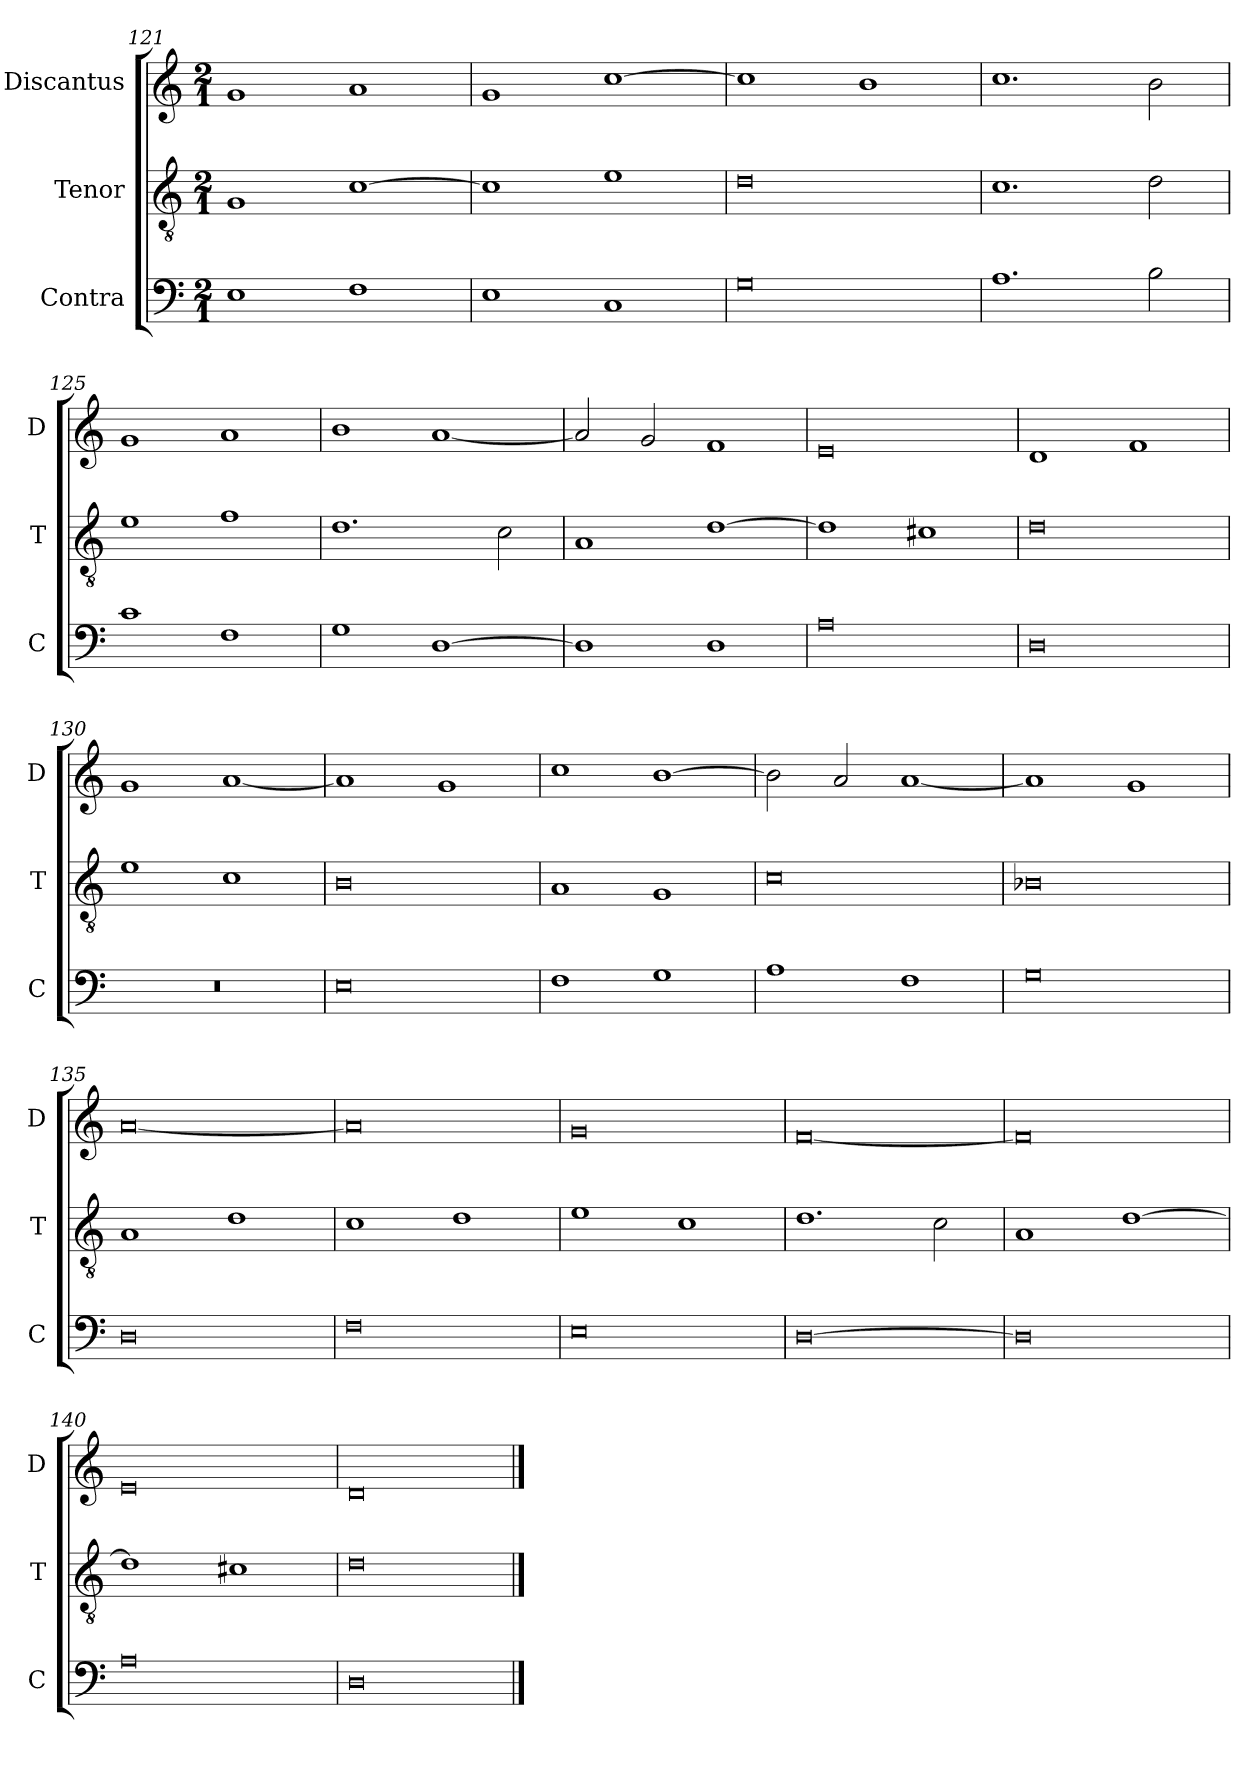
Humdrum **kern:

**kern	**kern	**kern
*part3	*part2	*part1
*staff3	*staff2	*staff1
*I"Contra	*I"Tenor	*I"Discantus
*I'C	*I'T	*I'D
*clefF4	*clefGv2	*clefG2
*k[]	*k[]	*k[]
*M2/1	*M2/1	*M2/1
=121	=121	=121
1E	1G	1g
1F	[1c	1a
=122	=122	=122
1E	1c]	1g
1C	1e	[1cc
=123	=123	=123
0G	0d	1cc]
.	.	1b
=124	=124	=124
1.A	1.c	1.cc
2B\	2d\	2b\
=125	=125	=125
1c	1e	1g
1F	1f	1a
=126	=126	=126
1G	1.d	1b
[1D	.	[1a
.	2c\	.
=127	=127	=127
1D]	1A	2a/]
.	.	2g/
1D	[1d	1f
=128	=128	=128
0A	1d]	0e
.	1c#X	.
=129	=129	=129
0D	0d	1d
.	.	1f
=130	=130	=130
0r	1e	1g
.	1c	[1a
=131	=131	=131
0E	0B	1a]
.	.	1g
=132	=132	=132
1F	1A	1cc
1G	1G	[1b
=133	=133	=133
1A	0c	2b\]
.	.	2a/
1F	.	[1a
=134	=134	=134
0G	0B-X	1a]
.	.	1g
=135	=135	=135
0D	1A	[0a
.	1d	.
=136	=136	=136
0F	1c	0a]
.	1d	.
=137	=137	=137
0E	1e	0g
.	1c	.
=138	=138	=138
[0D	1.d	[0f
.	2c\	.
=139	=139	=139
0D]	1A	0f]
.	[1d	.
=140	=140	=140
0A	1d]	0e
.	1c#X	.
=141	=141	=141
0D	0d	0d
==	==	==
*-	*-	*-
